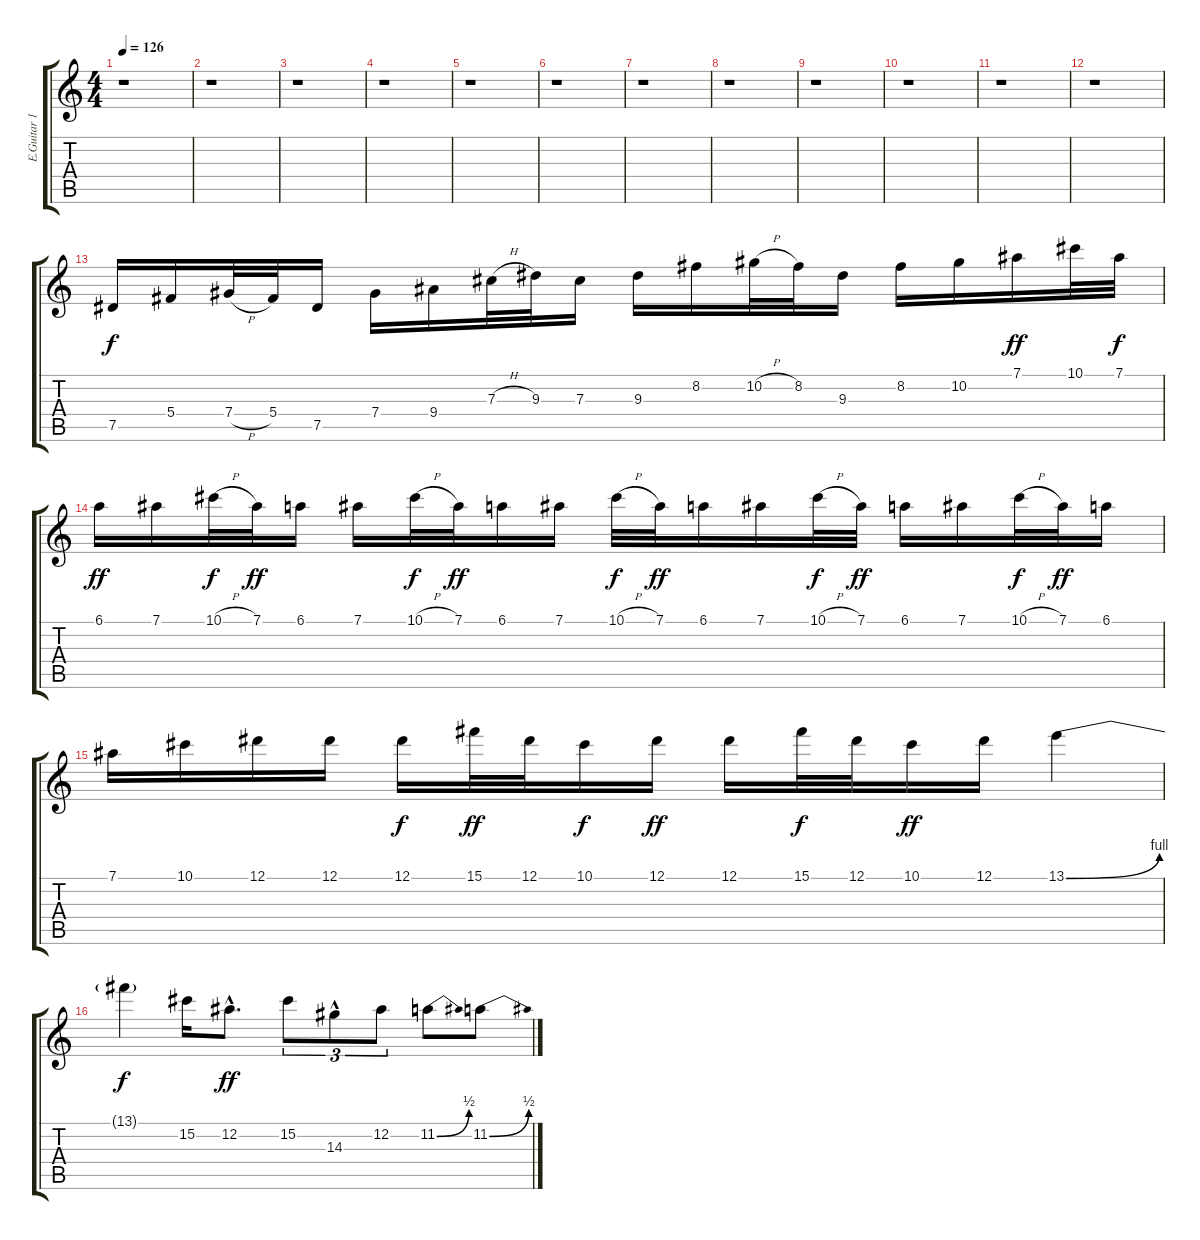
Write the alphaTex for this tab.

\track ("E.Guitar 1                          " "E.Guitar 1") {instrument distortionguitar}
\staff {score tabs}
\tuning (Eb4 Bb3 Gb3 Db3 Ab2 Eb2) {hide}
\ts (4 4)
\tempo 126
\clef g2
\ks c
r.1{dy f} |
r.1 |
r.1 |
r.1 |
r.1 |
r.1 |
r.1 |
r.1 |
r.1 |
r.1 |
r.1 |
r.1 |
7.5.16{volume 14} 5.4.16 7.4{h}.32 5.4.32 7.5.16 7.4.16 9.4.16 7.3{h}.32 9.3.32 7.3.16 9.3.16 8.2.16 10.2{h}.32 8.2.32 9.3.16 8.2.16 10.2.16 7.1.16{dy ff} 10.1.32 7.1.32{dy f} |
6.1.16{dy ff} 7.1.16 10.1{h}.32{dy f} 7.1.32{dy ff} 6.1.16 7.1.16 10.1{h}.32{dy f} 7.1.32{dy ff} 6.1.16 7.1.16 10.1{h}.32{dy f} 7.1.32{dy ff} 6.1.16 7.1.16 10.1{h}.32{dy f} 7.1.32{dy ff} 6.1.16 7.1.16 10.1{h}.32{dy f} 7.1.32{dy ff} 6.1.16 |
7.1.16 10.1.16 12.1.16 12.1.16 12.1.16{dy f} 15.1.32{dy ff} 12.1.32 10.1.16{dy f} 12.1.16{dy ff} 12.1.16 15.1.32{dy f} 12.1.32 10.1.16{dy ff} 12.1.16 13.1{be (bend 0 0 60 4)}.4 |
13.1{t}.4{dy f} 15.2.16 12.2{hac}.8{d dy ff} 15.2.8{tu (3 2)} 14.3{hac}.8{tu (3 2)} 12.2.8{tu (3 2)} 11.2{be (bend 0 0 60 2)}.8 11.2{be (bend 0 0 60 2)}.8
